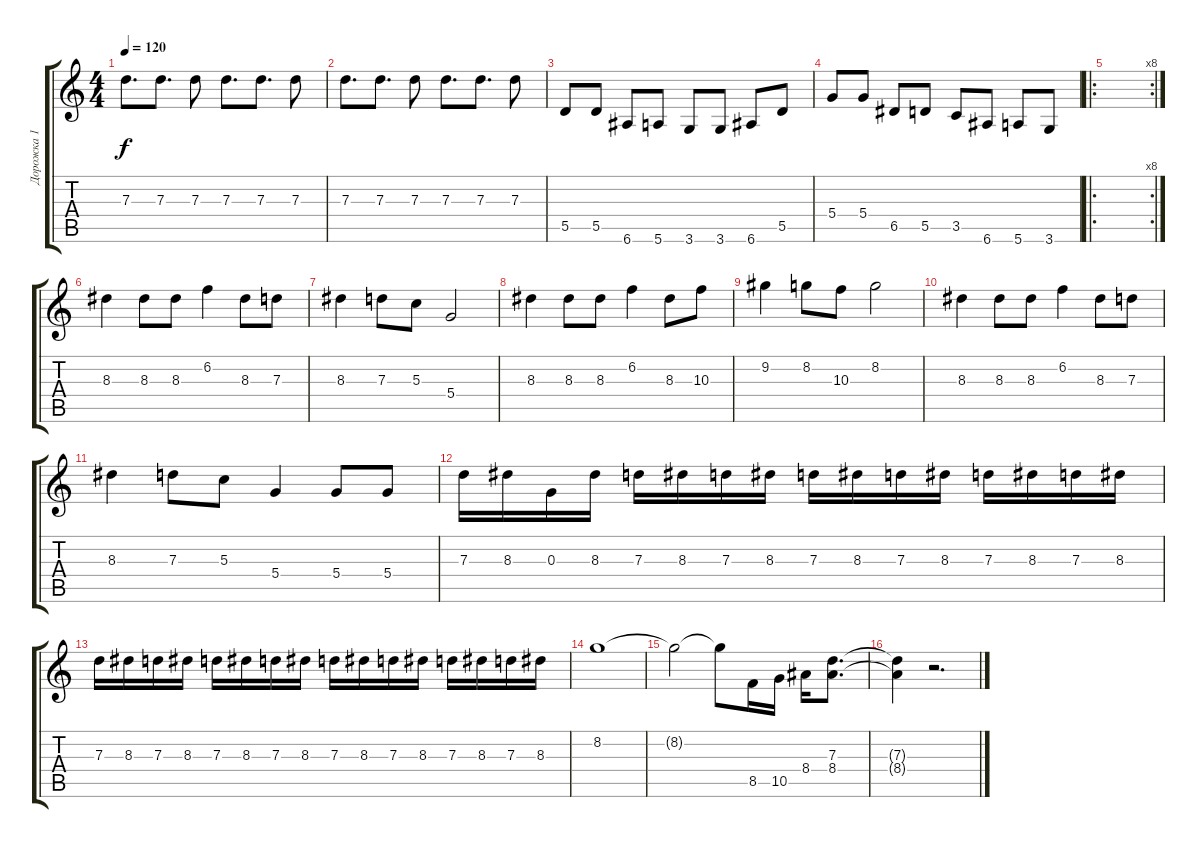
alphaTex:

\track ("Дорожка 1" "Дорожка 1") {instrument overdrivenguitar}
\staff {score tabs}
\tuning (E4 B3 G3 D3 A2 E2) {hide}
\ts (4 4)
\tempo 120
\clef g2
\ks c
7.3.8{d dy f} 7.3.8{d} 7.3.8 7.3.8{d} 7.3.8{d} 7.3.8 |
7.3.8{d} 7.3.8{d} 7.3.8 7.3.8{d} 7.3.8{d} 7.3.8 |
5.5.8 5.5.8 6.6.8 5.6.8 3.6.8 3.6.8 6.6.8 5.5.8 |
5.4.8 5.4.8 6.5.8 5.5.8 3.5.8 6.6.8 5.6.8 3.6.8 |
\ro
\rc 8
|
8.3.4 8.3.8 8.3.8 6.2.4 8.3.8 7.3.8 |
8.3.4 7.3.8 5.3.8 5.4.2 |
8.3.4 8.3.8 8.3.8 6.2.4 8.3.8 10.3.8 |
9.2.4 8.2.8 10.3.8 8.2.2 |
8.3.4 8.3.8 8.3.8 6.2.4 8.3.8 7.3.8 |
8.3.4 7.3.8 5.3.8 5.4.4 5.4.8 5.4.8 |
7.3.16 8.3.16 0.3.16 8.3.16 7.3.16 8.3.16 7.3.16 8.3.16 7.3.16 8.3.16 7.3.16 8.3.16 7.3.16 8.3.16 7.3.16 8.3.16 |
7.3.16 8.3.16 7.3.16 8.3.16 7.3.16 8.3.16 7.3.16 8.3.16 7.3.16 8.3.16 7.3.16 8.3.16 7.3.16 8.3.16 7.3.16 8.3.16 |
8.2.1 |
8.2{t}.2 8.2{t}.8 8.5.16 10.5.16 8.4.16 (7.3 8.4).8{d} |
(7.3{t} 8.4{t}).4 r.2{d}
